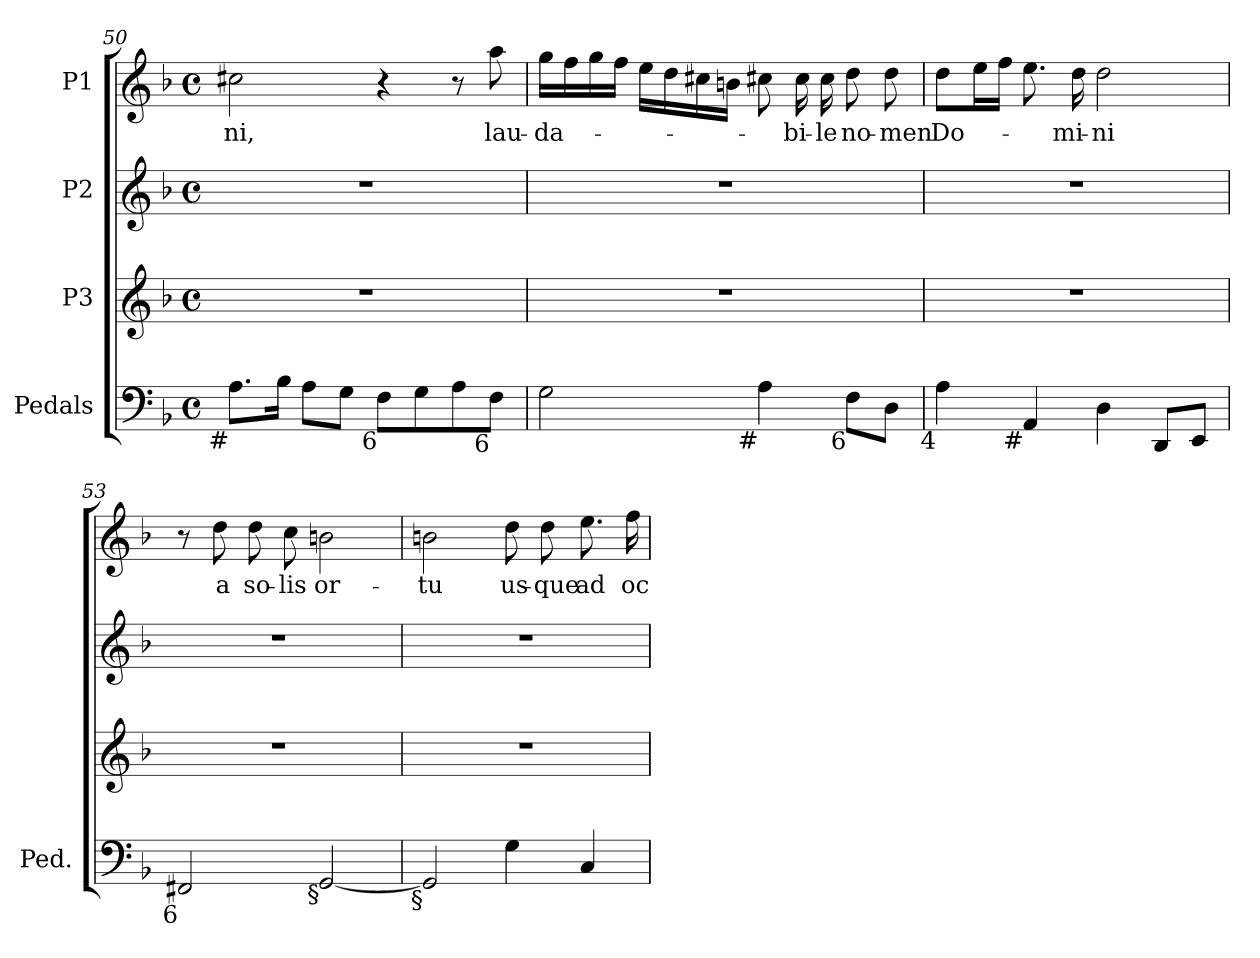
**kern	**kern	**kern	**kern	**text
*part4	*part3	*part2	*part1	*part1
*staff4	*staff3	*staff2	*staff1	*staff1
*I"Pedals	*I"P3	*I"P2	*I"P1	*
*I'Ped.	*	*	*	*
*clefF4	*clefG2	*clefG2	*clefG2	*
*k[b-]	*k[b-]	*k[b-]	*k[b-]	*
*F:	*F:	*F:	*F:	*
*M4/4	*M4/4	*M4/4	*M4/4	*
*met(c)	*met(c)	*met(c)	*met(c)	*
=50	=50	=50	=50	=50
!LO:TX:b:rj:t=#	!	!	!	!
!	!	!	!	!LO:LY:b:color=#000000
8.Ai\L	1r	1r	2cc#Xi\	-ni,
16B-i\Jk	.	.	.	.
8Ai\L	.	.	.	.
8Gi\J	.	.	.	.
!LO:TX:b:rj:t=6	!	!	!	!
8Fi\L	.	.	4r	.
8Gi\	.	.	.	.
8Ai\	.	.	8r	.
!LO:TX:b:rj:t=6	!	!	!	!
!	!	!	!	!LO:LY:b:color=#000000
8Fi\J	.	.	8aai\	lau-
=51	=51	=51	=51	=51
!	!	!	!	!LO:LY:b:color=#000000
2Gi\	1r	1r	16ggi\LL	-da-
.	.	.	16ffi\	.
.	.	.	16ggi\	.
.	.	.	16ffi\JJ	.
.	.	.	16eei\LL	.
.	.	.	16ddi\	.
.	.	.	16cc#i\	.
.	.	.	16bni\JJ	.
!LO:TX:b:rj:t=#	!	!	!	!
4Ai\	.	.	8cc#Xi\	.
!	!	!	!	!LO:LY:b:color=#000000
.	.	.	16cc#i\	-bi-
!	!	!	!	!LO:LY:b:color=#000000
.	.	.	16cc#i\	-le
!LO:TX:b:rj:t=6	!	!	!	!
!	!	!	!	!LO:LY:b:color=#000000
8Fi\L	.	.	8ddi\	no-
!	!	!	!	!LO:LY:b:color=#000000
8Di\J	.	.	8ddi\	-men
!!LO:LB:g=z
=52	=52	=52	=52	=52
!LO:TX:b:rj:t=4	!	!	!	!
!	!	!	!	!LO:LY:b:color=#000000
4Ai\	1r	1r	8ddi\L	Do-
.	.	.	16eei\L	.
.	.	.	16ffi\JJ	.
!LO:TX:b:rj:t=#	!	!	!	!
4AAi/	.	.	8.eei\	.
!	!	!	!	!LO:LY:b:color=#000000
.	.	.	16ddi\	-mi-
!	!	!	!	!LO:LY:b:color=#000000
4Di\	.	.	2ddi\	-ni
8DDi/L	.	.	.	.
8EEi/J	.	.	.	.
=53	=53	=53	=53	=53
!LO:TX:b:rj:t=6	!	!	!	!
2FF#Xi/	1r	1r	8r	.
!	!	!	!	!LO:LY:b:color=#000000
.	.	.	8ddi\	a
!	!	!	!	!LO:LY:b:color=#000000
.	.	.	8ddi\	so-
!	!	!	!	!LO:LY:b:color=#000000
.	.	.	8cci\	-lis
!LO:TX:b:rj:t=§	!	!	!	!
!	!	!	!	!LO:LY:b:color=#000000
[2GGi/	.	.	2bni\	or-
=54	=54	=54	=54	=54
!LO:TX:b:rj:t=§	!	!	!	!
!	!	!	!	!LO:LY:b:color=#000000
2GGi/]	1r	1r	2bi\	-tu
!	!	!	!	!LO:LY:b:color=#000000
4Gi\	.	.	8ddi\	us-
!	!	!	!	!LO:LY:b:color=#000000
.	.	.	8ddi\	-que
!	!	!	!	!LO:LY:b:color=#000000
4Ci/	.	.	8.eei\	ad
!	!	!	!	!LO:LY:b:color=#000000
.	.	.	16ffi\	oc-
=	=	=	=	=
*-	*-	*-	*-	*-
